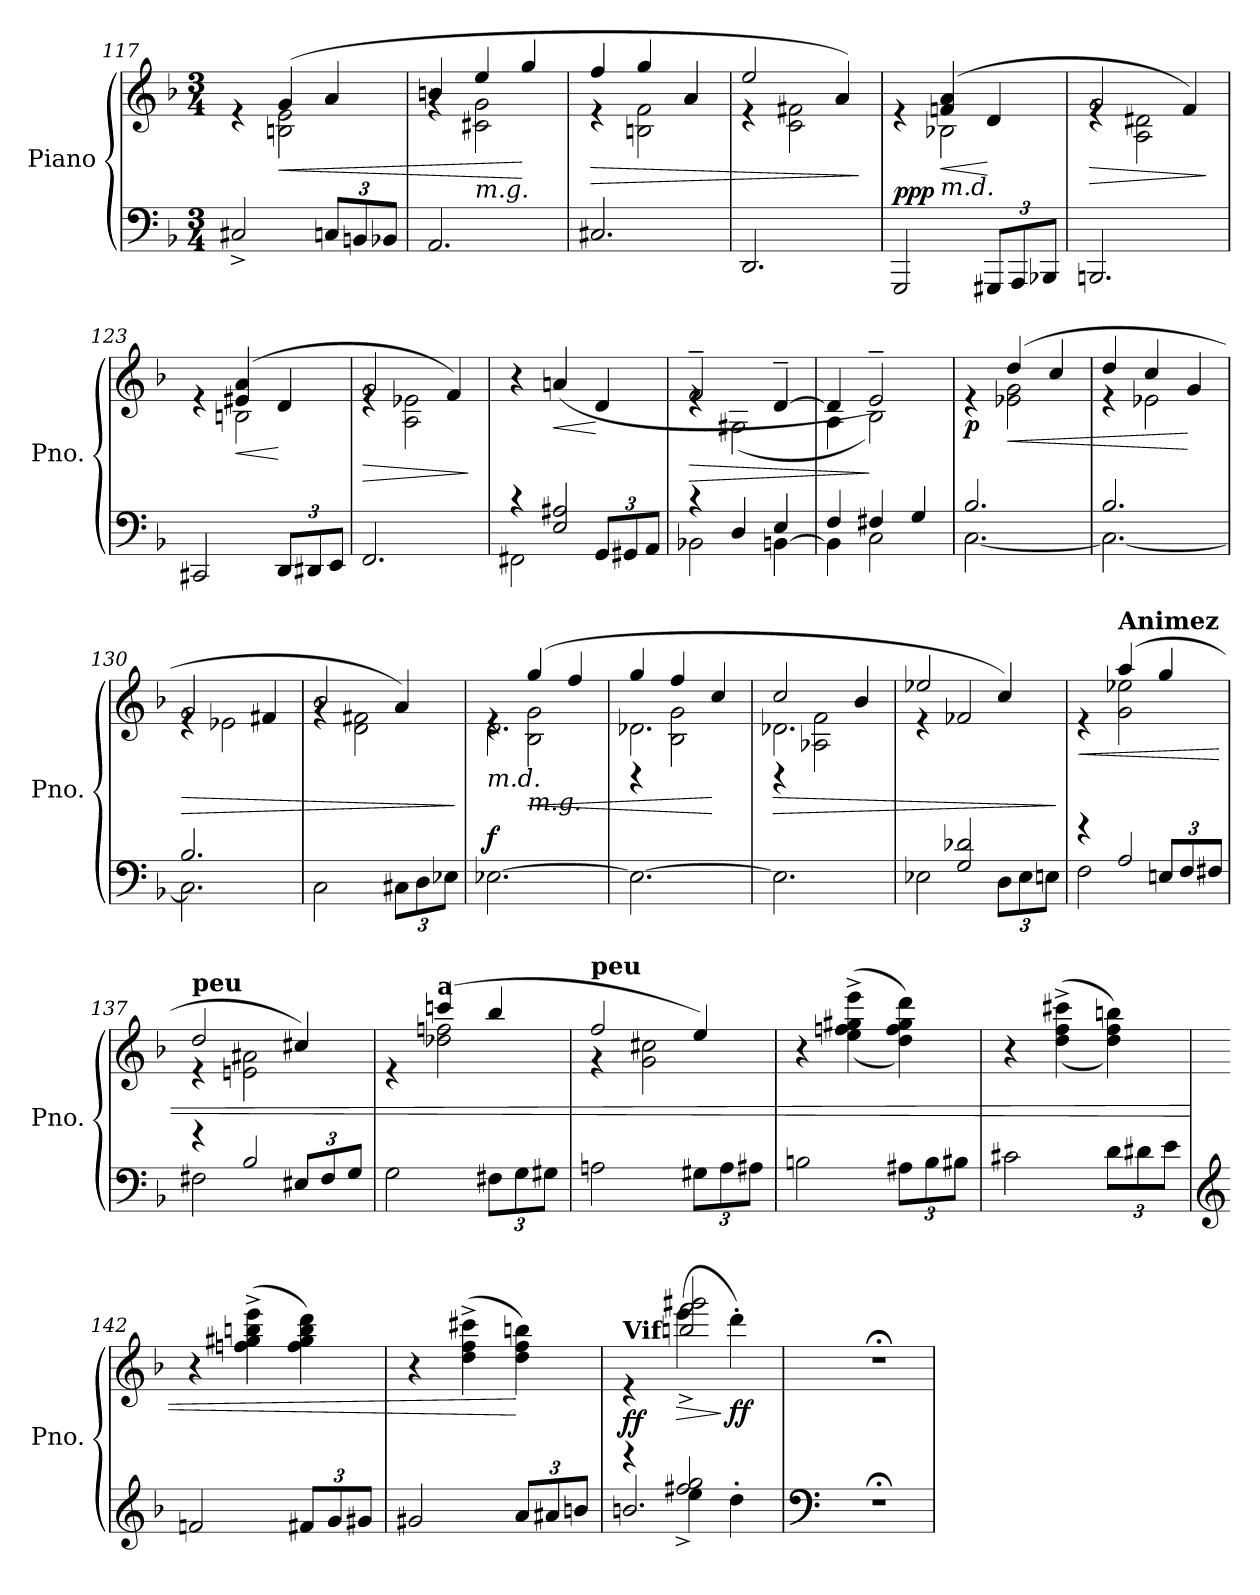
**kern	**kern	**dynam
*part1	*part1	*part1
*staff2	*staff1	*staff1/2
*I"Piano	*	*
*I'Pno.	*	*
!!LO:PB:g=z
*clefF4	*clefG2	*
*k[b-]	*k[b-]	*
*M3/4	*M3/4	*
=117	=117	=117
*	*^	*
2C#X^/	4re	4ryy	.
!	!	!	!LO:HP:b
.	(4g/	2Bn\ 2e\	<
*Xbrackettup	*	*	*
12Cn/L	4a/	.	.
12BBn/	.	.	.
12BB-X/J	.	.	.
=118	=118	=118	=118
2.AA/	4bn/	4rg	.
!	!LO:TX:b:i:t=m.g.	!	!
.	4ee/	2c#X\ 2g\	.
.	4gg/	.	[
=119	=119	=119	=119
!	!	!	!LO:HP:b
2.C#X/	4ff/	4r	>
.	4gg/	2Bn\ 2f\	.
.	4a/	.	.
=120	=120	=120	=120
2.DD/	2ee/	4r	.
.	.	2c\ 2f#X\	.
.	4a/)	.	.
*	*v	*v	*
.	.	]
=121	=121	=121
*	*^	*
!	!	!	!LO:DY:a=2
!	!	!	!LO:DY:n=1:b=2
2GGG/	4re	4ryy	pp p
!	!LO:TX:b:i:t=m.d.	!	!
!	!	!	!LO:HP:b
.	(4fn/ 4a/	2B-X\	<
12GGG#X/L	4d/	.	[
12AAA/	.	.	.
12BBB-X/J	.	.	.
=122	=122	=122	=122
!	!	!	!LO:HP:b
2.BBBn/	2g/	4re	>
.	.	2A\ 2d#X\	.
.	4f/)	.	.
*	*v	*v	*
.	.	]
=123	=123	=123
*	*^	*
2CC#X/	4re	4ryy	.
!	!	!	!LO:HP:b
.	(4e#X/ 4a/	2Bn\	<
12DD/L	4d/	.	[
12DD#X/	.	.	.
12EE/J	.	.	.
!!LO:LB:g=z	!!
=124	=124	=124	=124
!	!	!	!LO:HP:b
2.FF/	2g/	4re	>
.	.	2A\ 2e-X\	.
.	4f/)	.	.
*	*v	*v	*
.	.	]
=125	=125	=125
*^	*	*
2FF#X\	4rc	4r	.
!	!	!	!LO:HP:b
.	2E/ 2A#X/	(4an/	<
12GG/L	.	4d/	[
12GG#X/	.	.	.
12AA/J	.	.	.
=126	=126	=126	=126
*	*	*MM135	*
!	!	!	!LO:HP:b
*	*	*^	*
2BB-X\	4rc	2f~/	4re	>
.	4D/	.	(2G#X\	.
*	*	*MM120	*	*
[4BBn\	4E/	[4d~/	.	.
=127	=127	=127	=127	=127
4BB\]	4F/	4d/]	4A\	.
*	*	*MM90	*	*
2C\	4F#X/	2e~/)	2B-\)	]
.	4G/	.	.	.
=128	=128	=128	=128	=128
*	*	*MM150	*	*
!	!	!	!	!LO:DY:b
2.B-/	[2.C\	4re	4ryy	p
!	!	!	!	!LO:HP:b
.	.	(4dd/	2e-X\ 2g\	<
.	.	4cc/	.	.
=129	=129	=129	=129	=129
2.B-/	2.C\_	4dd/	4r	.
.	.	4cc/	2e-X\	.
.	.	4g/	.	[
=130	=130	=130	=130	=130
!	!	!	!	!LO:HP:b
2.B-/	2.C\]	2g/	4re	>
.	.	.	2e-X\	.
.	.	4f#X/	.	.
*v	*v	*	*	*
!!LO:LB:g=z	!!
=131	=131	=131	=131
2C\	2b-/	4rg	.
.	.	2d\ 2f#X\	.
12C#X\L	4a/)	.	.
12D\	.	.	.
12E-X\J	.	.	.
*	*v	*v	*
.	.	]
=132	=132	=132
*	*^	*
*	*	*^	*
!	!LO:TX:b:i:t=m.d.	!	!	!
!	!	!	!	!LO:DY:a=2
[2.E-X\	4re	2.d\	4ryy	f
!	!LO:TX:b:i:t=m.g.	!	!	!
!	!	!	!	!LO:HP:b
.	(4gg/	.	2B-\ 2g\	<
.	4ff/	.	.	.
=133	=133	=133	=133	=133
2.E-\_	4gg/	2.d-X\	4rBB	.
.	4ff/	.	2B-\ 2g\	.
.	4cc/	.	.	[
=134	=134	=134	=134	=134
!	!	!	!	!LO:HP:b
2.E-\]	2cc/	2.d-X\	4rBB	>
.	.	.	2A-X\ 2f\	.
.	4b-/	.	.	.
*	*	*v	*v	*
=135	=135	=135	=135
*^	*	*	*
4ryy	2E-X\	2ee-X/	4r	.
2G/ 2d-X/	.	.	2f-X/	.
.	12D\L	4cc/)	.	.
.	12E-\	.	.	.
.	12En\J	.	.	.
*v	*v	*	*	*
*	*v	*v	*
.	.	]
=136	=136	=136
*^	*	*
!	!	!	!LO:HP:b
*	*	*^	*
2F\	4rg	4re	4ryy	<
!	!	!LO:TX:a:B:t=Animez	!	!
.	2A/	(4aa/	2g\ 2ee-X\	.
12En/L	.	4gg/	.	.
12F/	.	.	.	.
12F#X/J	.	.	.	.
!!LO:LB:g=z	!!
=137	=137	=137	=137	=137
!	!	!LO:TX:a:B:t=peu	!	!
2F#X\	4rg	2dd/	4r	.
.	2B-/	.	2en\ 2a#X\	.
12E#X/L	.	4cc#X/)	.	.
12F#/	.	.	.	.
12G/J	.	.	.	.
*v	*v	*	*	*
=138	=138	=138	=138
2G\	4re	4ryy	.
!	!LO:TX:a:B:t=a	!	!
.	(4cccn/	2dd-X\ 2ffn\	.
12F#X\L	4bb-/	.	.
12G\	.	.	.
12G#X\J	.	.	.
=139	=139	=139	=139
!	!LO:TX:a:B:t=peu	!	!
2An\	2ff/	4r	.
.	.	2g\ 2cc#X\	.
12G#X\L	4ee/)	.	.
12A\	.	.	.
12A#X\J	.	.	.
*	*v	*v	*
=140	=140	=140
2Bn\	4r	.
*	*MM165	*
.	((4ee\^ 4ffn\^ 4gg#X\^ 4eee\^	.
12A#X\L	4dd\ 4ff\ 4gg#\ 4ddd\))	.
12B\	.	.
12B#X\J	.	.
=141	=141	=141
2c#X\	4r	.
.	(>(4dd\^ 4ff\^ 4ccc#X\^	.
12d\L	4dd\ 4ff\ 4bbn\))	.
12d#X\	.	.
12e\J	.	.
!!LO:PB:g=z
=142	=142	=142
*clefG2	*	*
2fn/	4r	.
.	(>4ffn\^ 4gg#X\^ 4bbn\^ 4eee\^	.
12f#X/L	4ff\ 4gg#\ 4bb\ 4ddd\)	.
12g/	.	.
12g#X/J	.	.
=143	=143	=143
2g#X/	4r	.
.	(>4dd\^ 4ff\^ 4ccc#X\^	.
12a/L	4dd\ 4ff\ 4bbn\)	[
12a#X/	.	.
12bn/J	.	.
=144	=144	=144
*^	*^	*
*	*^	*	*	*
!	!	!	!LO:TX:a:B:t=Vif	!	!
!	!	!	!	!	!LO:DY:b
2.bn/	4reee	4ryy	4re	4ryy	ff
!	!	!	!	!	!LO:HP:b
.	2ff#X/^ 2gg/^	4ee\	(4eee\	2bbn/^ 2fff/^ 2ggg#X/^	>
!	!	!	!	!	!LO:DY:n=1:b
.	.	4dd'\	4ddd'\)	.	] ff
*v	*v	*v	*	*	*
*	*v	*v	*
=145	=145	=145
*clefF4	*	*
*	*MM90	*
2.r;<	2.r;<	.
=	=	=
*-	*-	*-
